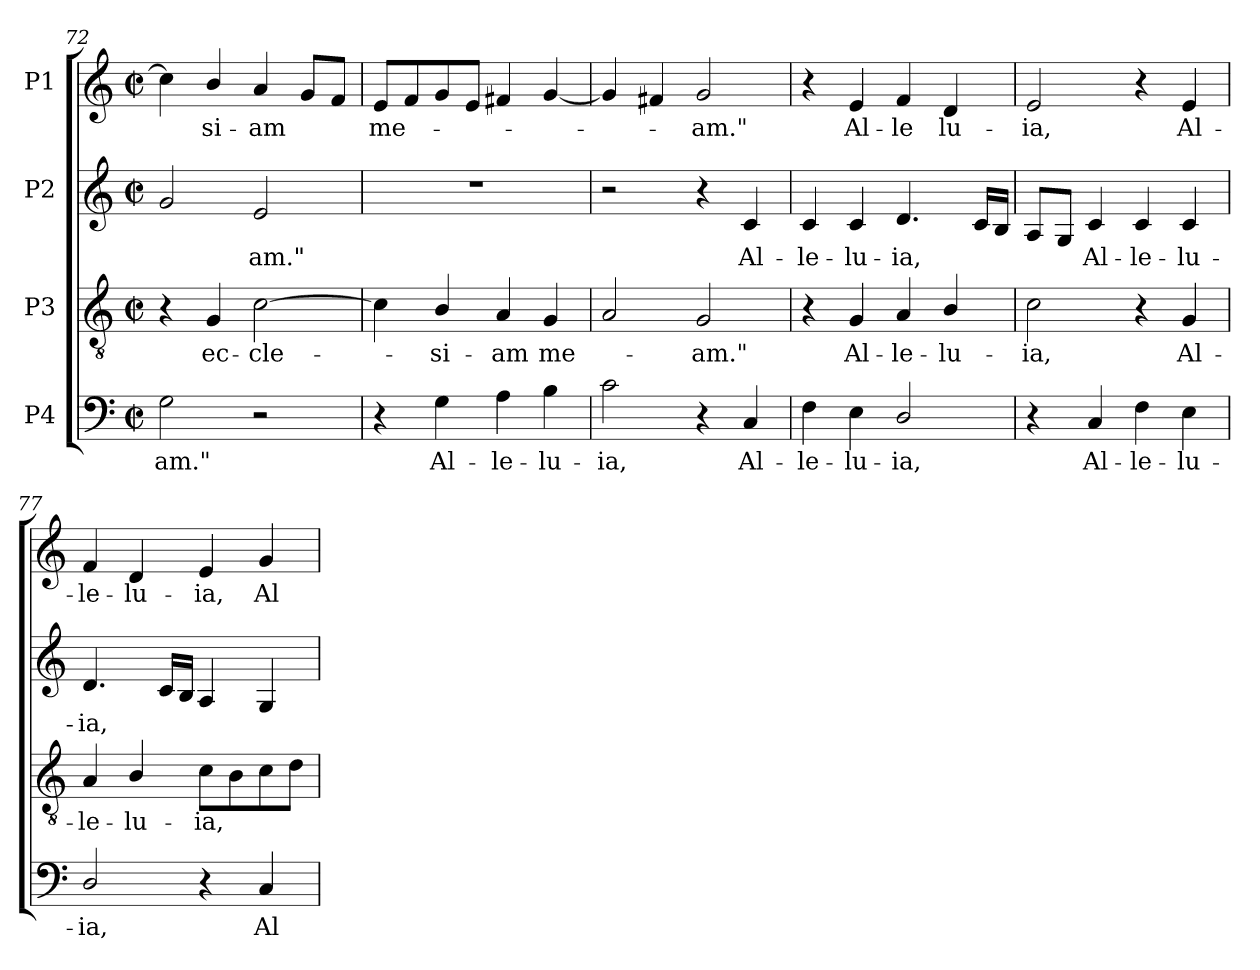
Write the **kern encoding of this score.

**kern	**text	**kern	**text	**kern	**text	**kern	**text
*part4	*part4	*part3	*part3	*part2	*part2	*part1	*part1
*staff4	*staff4	*staff3	*staff3	*staff2	*staff2	*staff1	*staff1
*I"P4	*	*I"P3	*	*I"P2	*	*I"P1	*
*clefF4	*	*clefGv2	*	*clefG2	*	*clefG2	*
*	*	*ITrd7c12	*	*	*	*	*
*k[]	*	*k[]	*	*k[]	*	*k[]	*
*C:	*	*C:	*	*C:	*	*C:	*
*M2/2	*	*M2/2	*	*M2/2	*	*M2/2	*
*met(c|)	*	*met(c|)	*	*met(c|)	*	*met(c|)	*
=72	=72	=72	=72	=72	=72	=72	=72
!	!LO:LY:b:color=#000000	!	!	!	!	!	!
2Gi\	-am."	4r	.	2gi/	.	4cci\]	.
!	!	!	!LO:LY:b:color=#000000	!	!	!	!
!	!	!	!	!	!	!	!LO:LY:b:color=#000000
.	.	4GGi/	ec-	.	.	4bi/	-si-
!	!	!	!LO:LY:b:color=#000000	!	!	!	!
!	!	!	!	!	!LO:LY:b:color=#000000	!	!
!	!	!	!	!	!	!	!LO:LY:b:color=#000000
2r	.	[2Ci\	-cle-	2ei/	-am."	4ai/	-am
.	.	.	.	.	.	8gi/L	.
.	.	.	.	.	.	8fi/J	.
=73	=73	=73	=73	=73	=73	=73	=73
!	!	!	!	!	!	!	!LO:LY:b:color=#000000
4r	.	4Ci\]	.	1r	.	8ei/L	me-
.	.	.	.	.	.	8fi/	.
!	!LO:LY:b:color=#000000	!	!	!	!	!	!
!	!	!	!LO:LY:b:color=#000000	!	!	!	!
4Gi\	Al-	4BBi/	-si-	.	.	8gi/	.
.	.	.	.	.	.	8ei/J	.
!	!LO:LY:b:color=#000000	!	!	!	!	!	!
!	!	!	!LO:LY:b:color=#000000	!	!	!	!
4Ai\	-le-	4AAi/	-am	.	.	4f#Xi/	.
!	!LO:LY:b:color=#000000	!	!	!	!	!	!
!	!	!	!LO:LY:b:color=#000000	!	!	!	!
4Bi\	-lu-	4GGi/	me-	.	.	[4gi/	.
=74	=74	=74	=74	=74	=74	=74	=74
!	!LO:LY:b:color=#000000	!	!	!	!	!	!
2ci\	-ia,	2AAi/	.	2r	.	4gi/]	.
.	.	.	.	.	.	4f#Xi/	.
!	!	!	!LO:LY:b:color=#000000	!	!	!	!
!	!	!	!	!	!	!	!LO:LY:b:color=#000000
4r	.	2GGi/	-am."	4r	.	2gi/	-am."
!	!LO:LY:b:color=#000000	!	!	!	!	!	!
!	!	!	!	!	!LO:LY:b:color=#000000	!	!
4Ci/	Al-	.	.	4ci/	Al-	.	.
!!LO:LB:g=z
=75	=75	=75	=75	=75	=75	=75	=75
!	!LO:LY:b:color=#000000	!	!	!	!	!	!
!	!	!	!	!	!LO:LY:b:color=#000000	!	!
4Fi\	-le-	4r	.	4ci/	-le-	4r	.
!	!LO:LY:b:color=#000000	!	!	!	!	!	!
!	!	!	!LO:LY:b:color=#000000	!	!	!	!
!	!	!	!	!	!LO:LY:b:color=#000000	!	!
!	!	!	!	!	!	!	!LO:LY:b:color=#000000
4Ei\	-lu-	4GGi/	Al-	4ci/	-lu-	4ei/	Al-
!	!LO:LY:b:color=#000000	!	!	!	!	!	!
!	!	!	!LO:LY:b:color=#000000	!	!	!	!
!	!	!	!	!	!LO:LY:b:color=#000000	!	!
!	!	!	!	!	!	!	!LO:LY:b:color=#000000
2Di/	-ia,	4AAi/	-le-	4.di/	-ia,	4fi/	-le
!	!	!	!LO:LY:b:color=#000000	!	!	!	!
!	!	!	!	!	!	!	!LO:LY:b:color=#000000
.	.	4BBi/	-lu-	.	.	4di/	lu-
.	.	.	.	16ci/LL	.	.	.
.	.	.	.	16Bi/JJ	.	.	.
=76	=76	=76	=76	=76	=76	=76	=76
!	!	!	!LO:LY:b:color=#000000	!	!	!	!
!	!	!	!	!	!	!	!LO:LY:b:color=#000000
4r	.	2Ci\	-ia,	8Ai/L	.	2ei/	-ia,
.	.	.	.	8Gi/J	.	.	.
!	!LO:LY:b:color=#000000	!	!	!	!	!	!
!	!	!	!	!	!LO:LY:b:color=#000000	!	!
4Ci/	Al-	.	.	4ci/	Al-	.	.
!	!LO:LY:b:color=#000000	!	!	!	!	!	!
!	!	!	!	!	!LO:LY:b:color=#000000	!	!
4Fi\	-le-	4r	.	4ci/	-le-	4r	.
!	!LO:LY:b:color=#000000	!	!	!	!	!	!
!	!	!	!LO:LY:b:color=#000000	!	!	!	!
!	!	!	!	!	!LO:LY:b:color=#000000	!	!
!	!	!	!	!	!	!	!LO:LY:b:color=#000000
4Ei\	-lu-	4GGi/	Al-	4ci/	-lu-	4ei/	Al-
=77	=77	=77	=77	=77	=77	=77	=77
!	!LO:LY:b:color=#000000	!	!	!	!	!	!
!	!	!	!LO:LY:b:color=#000000	!	!	!	!
!	!	!	!	!	!LO:LY:b:color=#000000	!	!
!	!	!	!	!	!	!	!LO:LY:b:color=#000000
2Di/	-ia,	4AAi/	-le-	4.di/	-ia,	4fi/	-le-
!	!	!	!LO:LY:b:color=#000000	!	!	!	!
!	!	!	!	!	!	!	!LO:LY:b:color=#000000
.	.	4BBi/	-lu-	.	.	4di/	-lu-
.	.	.	.	16ci/LL	.	.	.
.	.	.	.	16Bi/JJ	.	.	.
!	!	!	!LO:LY:b:color=#000000	!	!	!	!
!	!	!	!	!	!	!	!LO:LY:b:color=#000000
4r	.	8Ci\L	-ia,	4Ai/	.	4ei/	-ia,
.	.	8BBi\	.	.	.	.	.
!	!LO:LY:b:color=#000000	!	!	!	!	!	!
!	!	!	!	!	!	!	!LO:LY:b:color=#000000
4Ci/	Al-	8Ci\	.	4Gi/	.	4gi/	Al-
.	.	8Di\J	.	.	.	.	.
=	=	=	=	=	=	=	=
*-	*-	*-	*-	*-	*-	*-	*-
